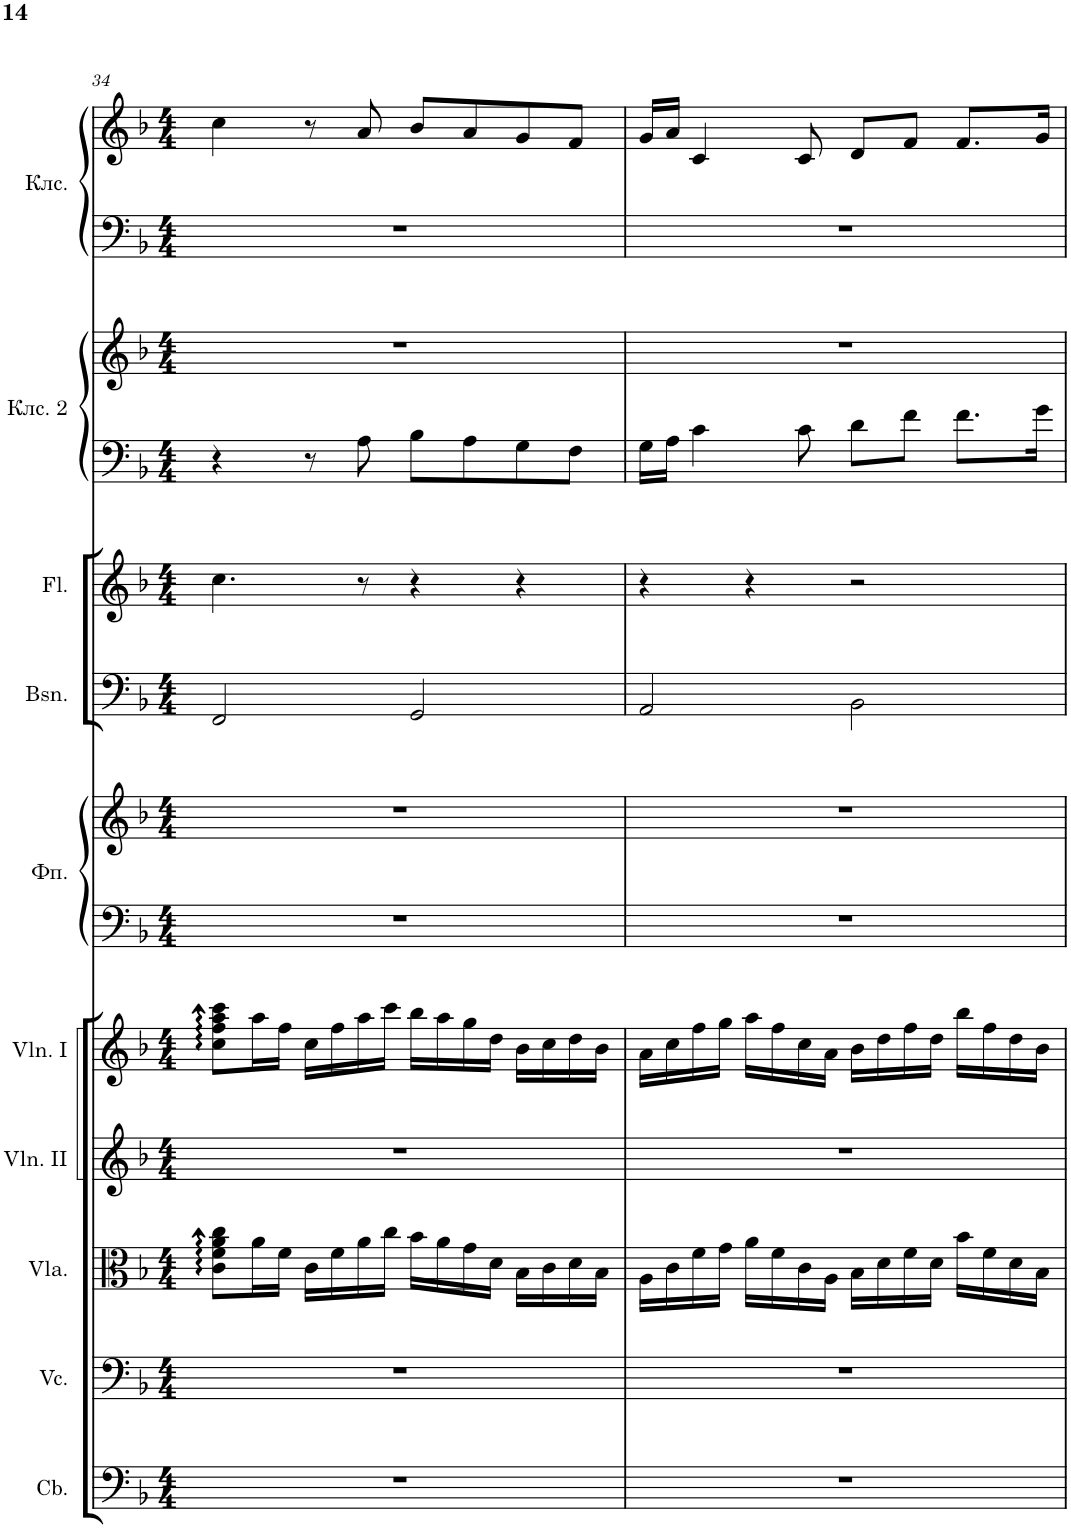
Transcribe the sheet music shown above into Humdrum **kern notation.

**kern	**kern	**kern	**kern	**kern	**kern	**kern	**kern	**kern	**kern	**kern	**kern	**kern
*part10	*part9	*part8	*part7	*part6	*part5	*part5	*part4	*part3	*part2	*part2	*part1	*part1
*staff13	*staff12	*staff11	*staff10	*staff9	*staff8	*staff7	*staff6	*staff5	*staff4	*staff3	*staff2	*staff1
*I"Contrabasses	*I"Violoncellos	*I"Violas	*I"Violins II	*I"Violins I	*I"Фортепиано	*	*I"Bassoons	*I"Flutes	*I"Клавесин 2	*	*I"Клавесин	*
*I'Cb.	*I'Vc.	*I'Vla.	*I'Vln. II	*I'Vln. I	*	*	*I'Bsn.	*I'Fl.	*	*	*	*
!!LO:PB:g=z
*clefF4	*clefF4	*clefC3	*clefG2	*clefG2	*clefF4	*clefG2	*clefF4	*clefG2	*clefF4	*clefG2	*clefF4	*clefG2
*Trd7c12	*	*	*	*	*	*	*	*	*	*	*	*
*k[b-]	*k[b-]	*k[b-]	*k[b-]	*k[b-]	*k[b-]	*k[b-]	*k[b-]	*k[b-]	*k[b-]	*k[b-]	*k[b-]	*k[b-]
*M4/4	*M4/4	*M4/4	*M4/4	*M4/4	*M4/4	*M4/4	*M4/4	*M4/4	*M4/4	*M4/4	*M4/4	*M4/4
=34	=34	=34	=34	=34	=34	=34	=34	=34	=34	=34	=34	=34
1r	1r	8c\ 8f\ 8a\ 8cc\L	1r	8cc\ 8ff\ 8aa\ 8ccc\L	1r	1r	2FF/	4.cc\	4r	1r	1r	4cc\
.	.	16a\L	.	16aa\L	.	.	.	.	.	.	.	.
.	.	16f\JJ	.	16ff\JJ	.	.	.	.	.	.	.	.
.	.	16c\LL	.	16cc\LL	.	.	.	.	8r	.	.	8r
.	.	16f\	.	16ff\	.	.	.	.	.	.	.	.
.	.	16a\	.	16aa\	.	.	.	8r	8A\	.	.	8a/
.	.	16cc\JJ	.	16ccc\JJ	.	.	.	.	.	.	.	.
.	.	16b-\LL	.	16bb-\LL	.	.	2GG/	4r	8B-\L	.	.	8b-/L
.	.	16a\	.	16aa\	.	.	.	.	.	.	.	.
.	.	16g\	.	16gg\	.	.	.	.	8A\	.	.	8a/
.	.	16d\JJ	.	16dd\JJ	.	.	.	.	.	.	.	.
.	.	16B-\LL	.	16b-\LL	.	.	.	4r	8G\	.	.	8g/
.	.	16c\	.	16cc\	.	.	.	.	.	.	.	.
.	.	16d\	.	16dd\	.	.	.	.	8F\J	.	.	8f/J
.	.	16B-\JJ	.	16b-\JJ	.	.	.	.	.	.	.	.
=35	=35	=35	=35	=35	=35	=35	=35	=35	=35	=35	=35	=35
1r	1r	16A\LL	1r	16a\LL	1r	1r	2AA/	4r	16G\LL	1r	1r	16g/LL
.	.	16c\	.	16cc\	.	.	.	.	16A\JJ	.	.	16a/JJ
.	.	16f\	.	16ff\	.	.	.	.	4c\	.	.	4c/
.	.	16g\JJ	.	16gg\JJ	.	.	.	.	.	.	.	.
.	.	16a\LL	.	16aa\LL	.	.	.	4r	.	.	.	.
.	.	16f\	.	16ff\	.	.	.	.	.	.	.	.
.	.	16c\	.	16cc\	.	.	.	.	8c\	.	.	8c/
.	.	16A\JJ	.	16a\JJ	.	.	.	.	.	.	.	.
.	.	16B-\LL	.	16b-\LL	.	.	2BB-\	2r	8d\L	.	.	8d/L
.	.	16d\	.	16dd\	.	.	.	.	.	.	.	.
.	.	16f\	.	16ff\	.	.	.	.	8f\J	.	.	8f/J
.	.	16d\JJ	.	16dd\JJ	.	.	.	.	.	.	.	.
.	.	16b-\LL	.	16bb-\LL	.	.	.	.	8.f\L	.	.	8.f/L
.	.	16f\	.	16ff\	.	.	.	.	.	.	.	.
.	.	16d\	.	16dd\	.	.	.	.	.	.	.	.
.	.	16B-\JJ	.	16b-\JJ	.	.	.	.	16g\Jk	.	.	16g/Jk
=	=	=	=	=	=	=	=	=	=	=	=	=
*-	*-	*-	*-	*-	*-	*-	*-	*-	*-	*-	*-	*-
